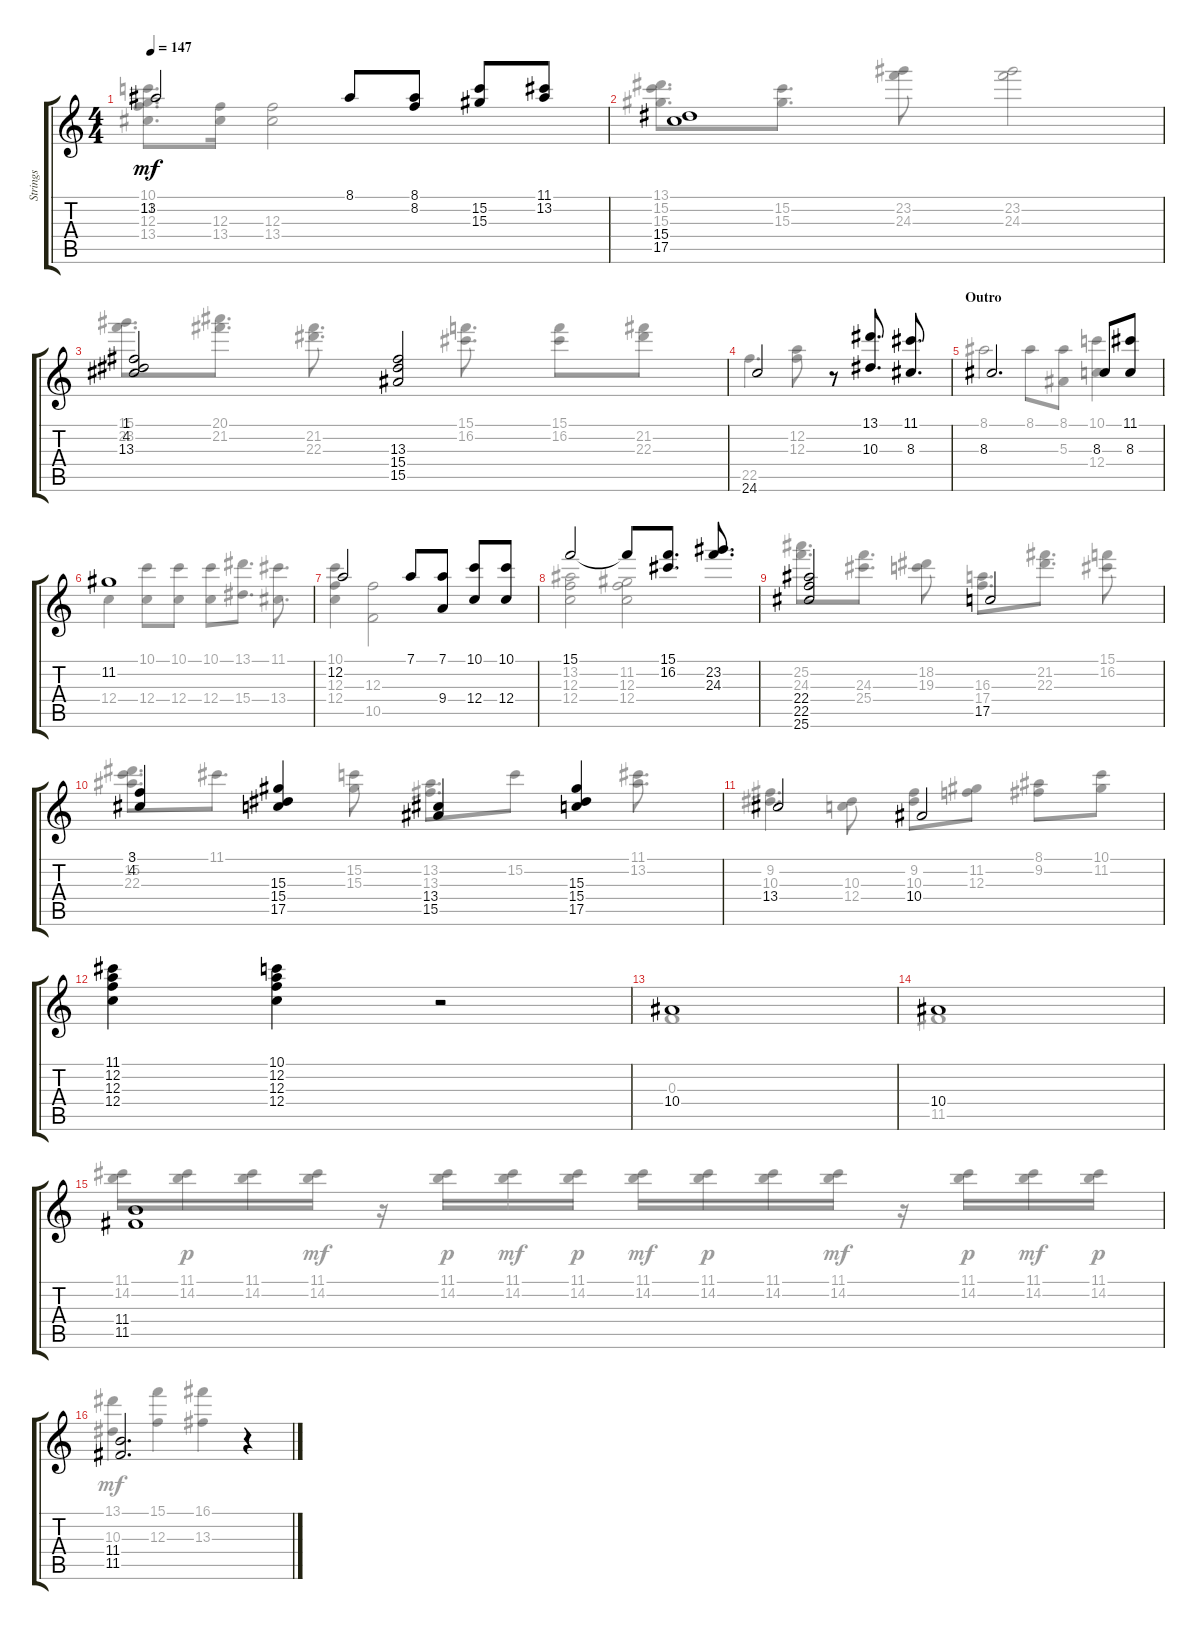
\track ("Strings" "Strings") {instrument electricguitarclean}
\staff {score tabs}
\tuning (D4 A3 F3 C3 G2 C2) {hide}
\voice
\ts (4 4)
\tempo 147
\clef g2
\ks aminor
13.2.2{dy mf} 8.1.8 (8.1 8.2).8 (15.2 15.3).8 (11.1 13.2).8 |
(15.4 17.5).1 |
(1.1 4.2 13.3).2 (13.3 15.4 15.5).2 |
24.6.2 r.8 (13.1 10.3).8{d} (11.1 8.3).8{d} |
\section ("" "Outro")
8.3.2{d} 8.3.8 (11.1 8.3).8 |
11.2.1 |
12.2.2 7.1.8 (7.1 9.4).8 (10.1 12.4).8 (10.1 12.4).8 |
15.1.2 15.1{t}.8 (15.1 16.2).8{d} (23.2 24.3).8{d} |
(22.4 22.5 25.6).2 17.5.2 |
(3.1 4.2).4 (15.3 15.4 17.5).4 (13.4 15.5).4 (15.3 15.4 17.5).4 |
13.4.2 10.4.2 |
(11.1 12.2 12.3 12.4).4 (10.1 12.2 12.3 12.4).4 r.2 |
10.4.1 |
10.4.1 |
(11.4 11.5).1 |
(11.4 11.5).2{d} r.4
\voice
\clef g2
\ottava regular
\simile none
\ks aminor
(10.1 11.2 12.3 13.4).8{d dy mf} (12.3 13.4).16 (12.3 13.4).2 |
(13.1 15.2 15.3).8{d} (15.2 15.3).8{d} (23.2 24.3).8 (23.2 24.3).2 |
(15.1 23.2).8{d} (20.1 21.2).8{d} (21.2 22.3).8{d} (15.1 16.2).8{d} (15.1 16.2).8 (21.2 22.3).8 |
22.5.4{d} (12.2 12.3).8 |
8.1.2 8.1.8 (8.1 5.3).8 (10.1 12.4).4 |
12.4.4 (10.1 12.4).8 (10.1 12.4).8 (10.1 12.4).8 (13.1 15.4).8{d} (11.1 13.4).8{d} |
(10.1 12.3 12.4).4 (12.3 10.5).2 |
(13.2 12.3 12.4).2 (11.2 12.3 12.4).2 |
(25.2 24.3).8{d} (24.3 25.4).8{d} (18.2 19.3).8 (16.3 17.4).8{d} (21.2 22.3).8{d} (15.1 16.2).8 |
(8.1 15.2 22.3).8{d} 11.1.8{d} (15.2 15.3).8 (13.2 13.3).8{d} 15.2.8 (11.1 13.2).8{d} |
(9.2 10.3).4{d} (10.3 12.4).8 (9.2 10.3).8 (11.2 12.3).8 (8.1 9.2).8 (10.1 11.2).8 |
|
0.3.1 |
11.5.1 |
(11.1 14.2).16 (11.1 14.2).16{dy p} (11.1 14.2).16 (11.1 14.2).16{dy mf} r.16 (11.1 14.2).16{dy p} (11.1 14.2).16{dy mf} (11.1 14.2).16{dy p} (11.1 14.2).16{dy mf} (11.1 14.2).16{dy p} (11.1 14.2).16 (11.1 14.2).16{dy mf} r.16 (11.1 14.2).16{dy p} (11.1 14.2).16{dy mf} (11.1 14.2).16{dy p} |
(13.1 10.3).4{dy mf} (15.1 12.3).4 (16.1 13.3).4
